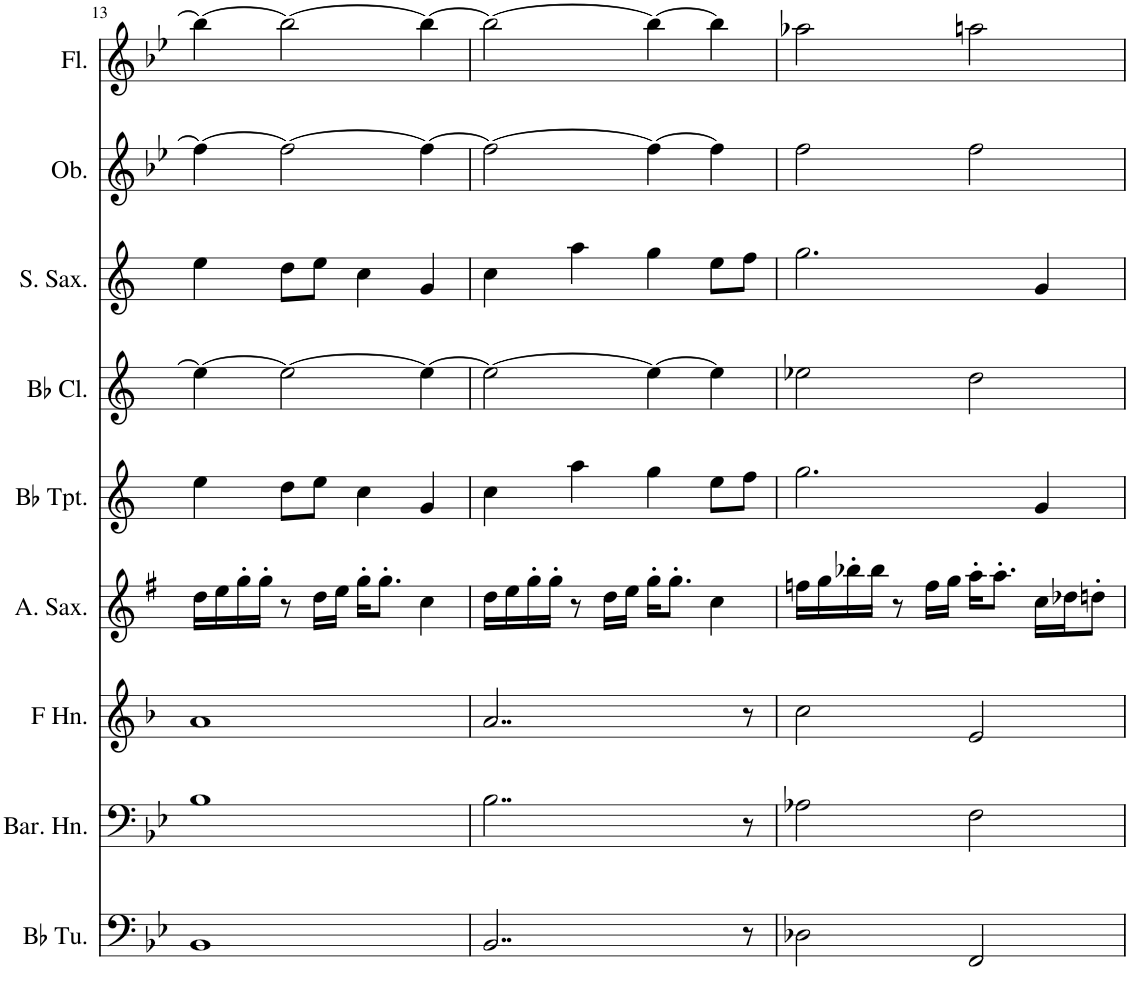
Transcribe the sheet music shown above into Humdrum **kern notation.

**kern	**kern	**kern	**kern	**kern	**kern	**kern	**kern	**kern
*part9	*part8	*part7	*part6	*part5	*part4	*part3	*part2	*part1
*staff9	*staff8	*staff7	*staff6	*staff5	*staff4	*staff3	*staff2	*staff1
*I"Bb Tuba	*I"Baritone Horn	*I"Horn in F	*I"Alto Saxophone	*I"Bb Trumpet	*I"Bb Clarinet	*I"Soprano Saxophone	*I"Oboe	*I"Flute
*I'Bb Tu.	*I'Bar. Hn.	*	*I'A. Sax.	*I'Bb Tpt.	*I'Bb Cl.	*I'S. Sax.	*I'Ob.	*I'Fl.
!!LO:PB:g=z
*clefF4	*clefF4	*clefG2	*clefG2	*clefG2	*clefG2	*clefG2	*clefG2	*clefG2
*	*Trd4c7	*Trd4c7	*Trd5c9	*Trd1c2	*Trd1c2	*Trd1c2	*	*
*k[b-e-]	*k[b-e-]	*k[b-]	*k[f#]	*k[]	*k[]	*k[]	*k[b-e-]	*k[b-e-]
*M4/4	*M4/4	*M4/4	*M4/4	*M4/4	*M4/4	*M4/4	*M4/4	*M4/4
=13	=13	=13	=13	=13	=13	=13	=13	=13
1BB-	1B-	1a	16dd\LL	4ee\	4ee\_	4ee\	4ff\_	4bb-\_
.	.	.	16ee\	.	.	.	.	.
.	.	.	16gg'\	.	.	.	.	.
.	.	.	16gg'\JJ	.	.	.	.	.
.	.	.	8r	8dd\L	2ee\_	8dd\L	2ff\_	2bb-\_
.	.	.	16dd\LL	8ee\J	.	8ee\J	.	.
.	.	.	16ee\JJ	.	.	.	.	.
.	.	.	16gg'\KL	4cc\	.	4cc\	.	.
.	.	.	8.gg'\J	.	.	.	.	.
.	.	.	4cc\	4g/	4ee\_	4g/	4ff\_	4bb-\_
=14	=14	=14	=14	=14	=14	=14	=14	=14
2..BB-/	2..B-\	2..a/	16dd\LL	4cc\	2ee\_	4cc\	2ff\_	2bb-\_
.	.	.	16ee\	.	.	.	.	.
.	.	.	16gg'\	.	.	.	.	.
.	.	.	16gg'\JJ	.	.	.	.	.
.	.	.	8r	4aa\	.	4aa\	.	.
.	.	.	16dd\LL	.	.	.	.	.
.	.	.	16ee\JJ	.	.	.	.	.
.	.	.	16gg'\KL	4gg\	4ee\_	4gg\	4ff\_	4bb-\_
.	.	.	8.gg'\J	.	.	.	.	.
.	.	.	4cc\	8ee\L	4ee\]	8ee\L	4ff\]	4bb-\]
8r	8r	8r	.	8ff\J	.	8ff\J	.	.
=15	=15	=15	=15	=15	=15	=15	=15	=15
2D-X\	2A-X\	2cc\	16ffn\LL	2.gg\	2ee-X\	2.gg\	2ff\	2aa-X\
.	.	.	16gg\	.	.	.	.	.
.	.	.	16bb-X'\	.	.	.	.	.
.	.	.	16bb-\JJ	.	.	.	.	.
.	.	.	8r	.	.	.	.	.
.	.	.	16ff\LL	.	.	.	.	.
.	.	.	16gg\JJ	.	.	.	.	.
2FF/	2F\	2e/	16aa'\KL	.	2dd\	.	2ff\	2aan\
.	.	.	8.aa'\J	.	.	.	.	.
.	.	.	16cc\LL	4g/	.	4g/	.	.
.	.	.	16dd-X\J	.	.	.	.	.
.	.	.	8ddn'\J	.	.	.	.	.
=	=	=	=	=	=	=	=	=
*-	*-	*-	*-	*-	*-	*-	*-	*-
